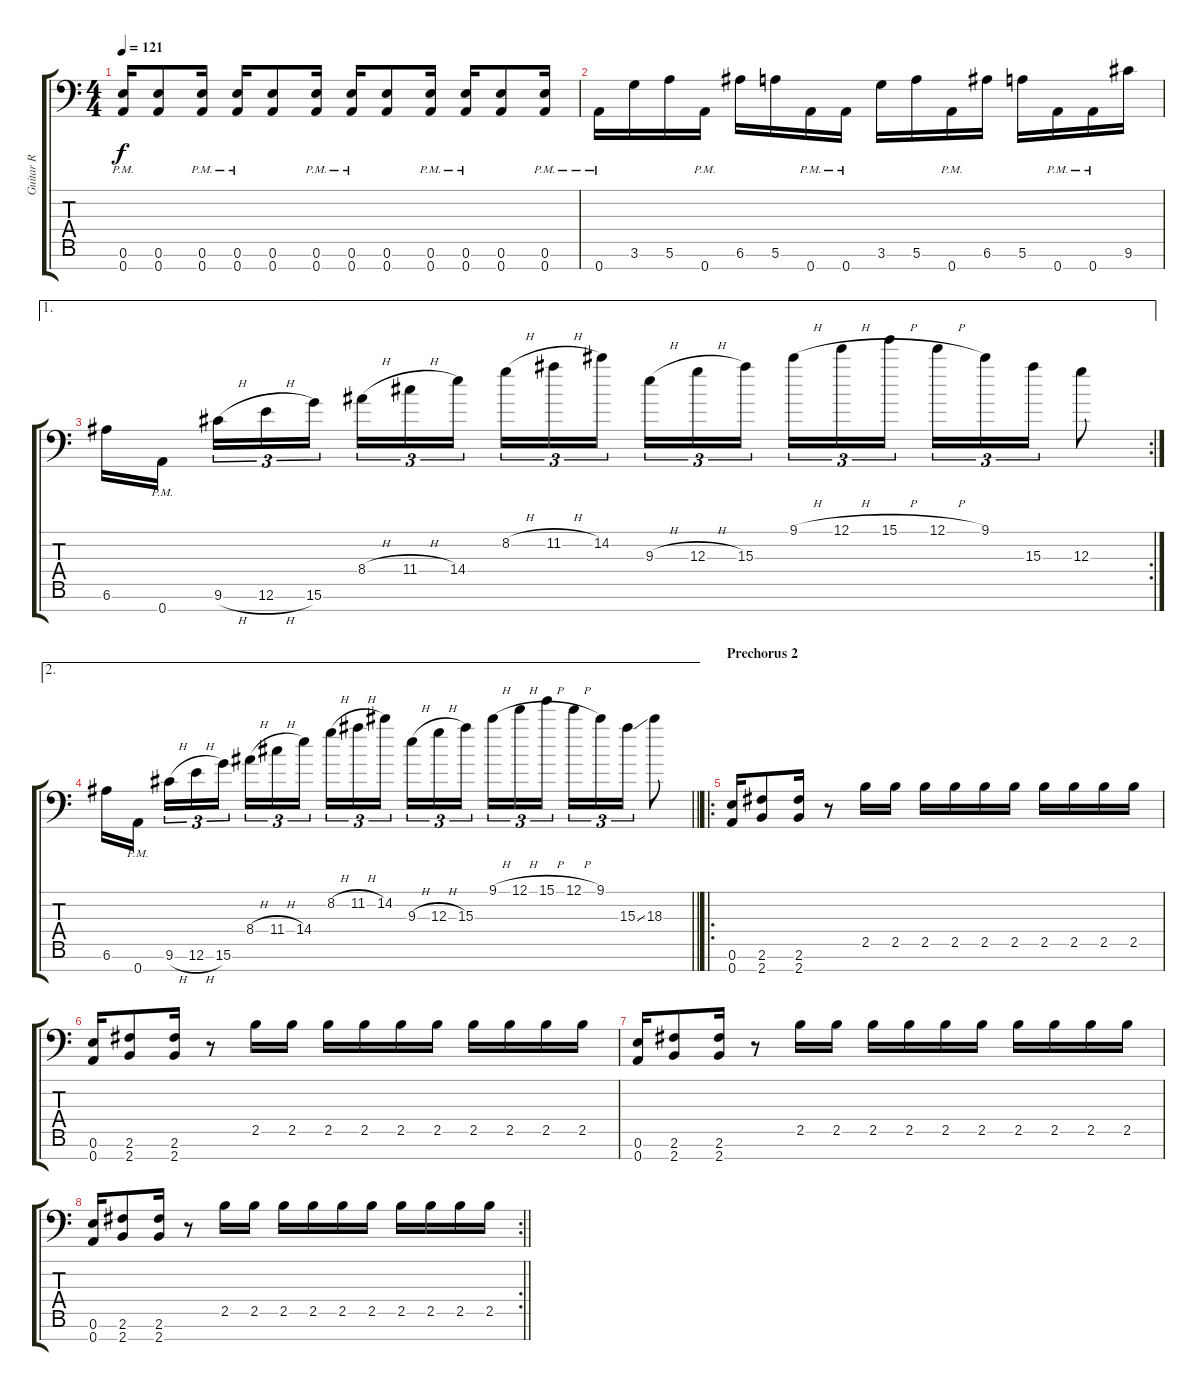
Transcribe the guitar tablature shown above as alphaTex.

\track ("Guitar R" "Guitar R") {instrument overdrivenguitar}
\staff {score tabs}
\tuning (E4 B3 G3 D3 A2 E2 A1) {hide}
\ts (4 4)
\tempo 121
\clef f4
\ks c
(0.6{pm} 0.7{pm}).16{dy f} (0.6 0.7).8 (0.6{pm} 0.7{pm}).16 (0.6{pm} 0.7{pm}).16 (0.6 0.7).8 (0.6{pm} 0.7{pm}).16 (0.6{pm} 0.7{pm}).16 (0.6 0.7).8 (0.6{pm} 0.7{pm}).16 (0.6{pm} 0.7{pm}).16 (0.6 0.7).8 (0.6{pm} 0.7{pm}).16 |
0.7{pm}.16 3.6.16 5.6.16 0.7{pm}.16 6.6.16 5.6.16 0.7{pm}.16 0.7{pm}.16 3.6.16 5.6.16 0.7{pm}.16 6.6.16 5.6.16 0.7{pm}.16 0.7{pm}.16 9.6.16 |
\ae 1
\rc 2
6.6.16 0.7{pm}.16{beam splitsecondary} 9.6{h}.16{tu (3 2)} 12.6{h}.16{tu (3 2)} 15.6.16{tu (3 2)} 8.4{h}.16{tu (3 2)} 11.4{h}.16{tu (3 2)} 14.4.16{tu (3 2) beam splitsecondary} 8.2{h}.16{tu (3 2)} 11.2{h}.16{tu (3 2)} 14.2.16{tu (3 2)} 9.3{h}.16{tu (3 2)} 12.3{h}.16{tu (3 2)} 15.3.16{tu (3 2) beam splitsecondary} 9.1{h}.16{tu (3 2)} 12.1{h}.16{tu (3 2)} 15.1{h}.16{tu (3 2)} 12.1{h}.16{tu (3 2)} 9.1.16{tu (3 2)} 15.3.16{tu (3 2)} 12.3.8 |
\ae 2
\barLineRight lightlight
6.6.16 0.7{pm}.16{beam splitsecondary} 9.6{h}.16{tu (3 2)} 12.6{h}.16{tu (3 2)} 15.6.16{tu (3 2)} 8.4{h}.16{tu (3 2)} 11.4{h}.16{tu (3 2)} 14.4.16{tu (3 2) beam splitsecondary} 8.2{h}.16{tu (3 2)} 11.2{h}.16{tu (3 2)} 14.2.16{tu (3 2)} 9.3{h}.16{tu (3 2)} 12.3{h}.16{tu (3 2)} 15.3.16{tu (3 2) beam splitsecondary} 9.1{h}.16{tu (3 2)} 12.1{h}.16{tu (3 2)} 15.1{h}.16{tu (3 2)} 12.1{h}.16{tu (3 2)} 9.1.16{tu (3 2)} 15.3{ss}.16{tu (3 2)} 18.3.8 |
\ro
\section ("" "Prechorus 2")
(0.6 0.7).16 (2.6 2.7).8 (2.6 2.7).16 r.8 2.5.16 2.5.16 2.5.16 2.5.16 2.5.16 2.5.16 2.5.16 2.5.16 2.5.16 2.5.16 |
(0.6 0.7).16 (2.6 2.7).8 (2.6 2.7).16 r.8 2.5.16 2.5.16 2.5.16 2.5.16 2.5.16 2.5.16 2.5.16 2.5.16 2.5.16 2.5.16 |
(0.6 0.7).16 (2.6 2.7).8 (2.6 2.7).16 r.8 2.5.16 2.5.16 2.5.16 2.5.16 2.5.16 2.5.16 2.5.16 2.5.16 2.5.16 2.5.16 |
\rc 2
\barLineRight lightlight
(0.6 0.7).16 (2.6 2.7).8 (2.6 2.7).16 r.8 2.5.16 2.5.16 2.5.16 2.5.16 2.5.16 2.5.16 2.5.16 2.5.16 2.5.16 2.5.16
